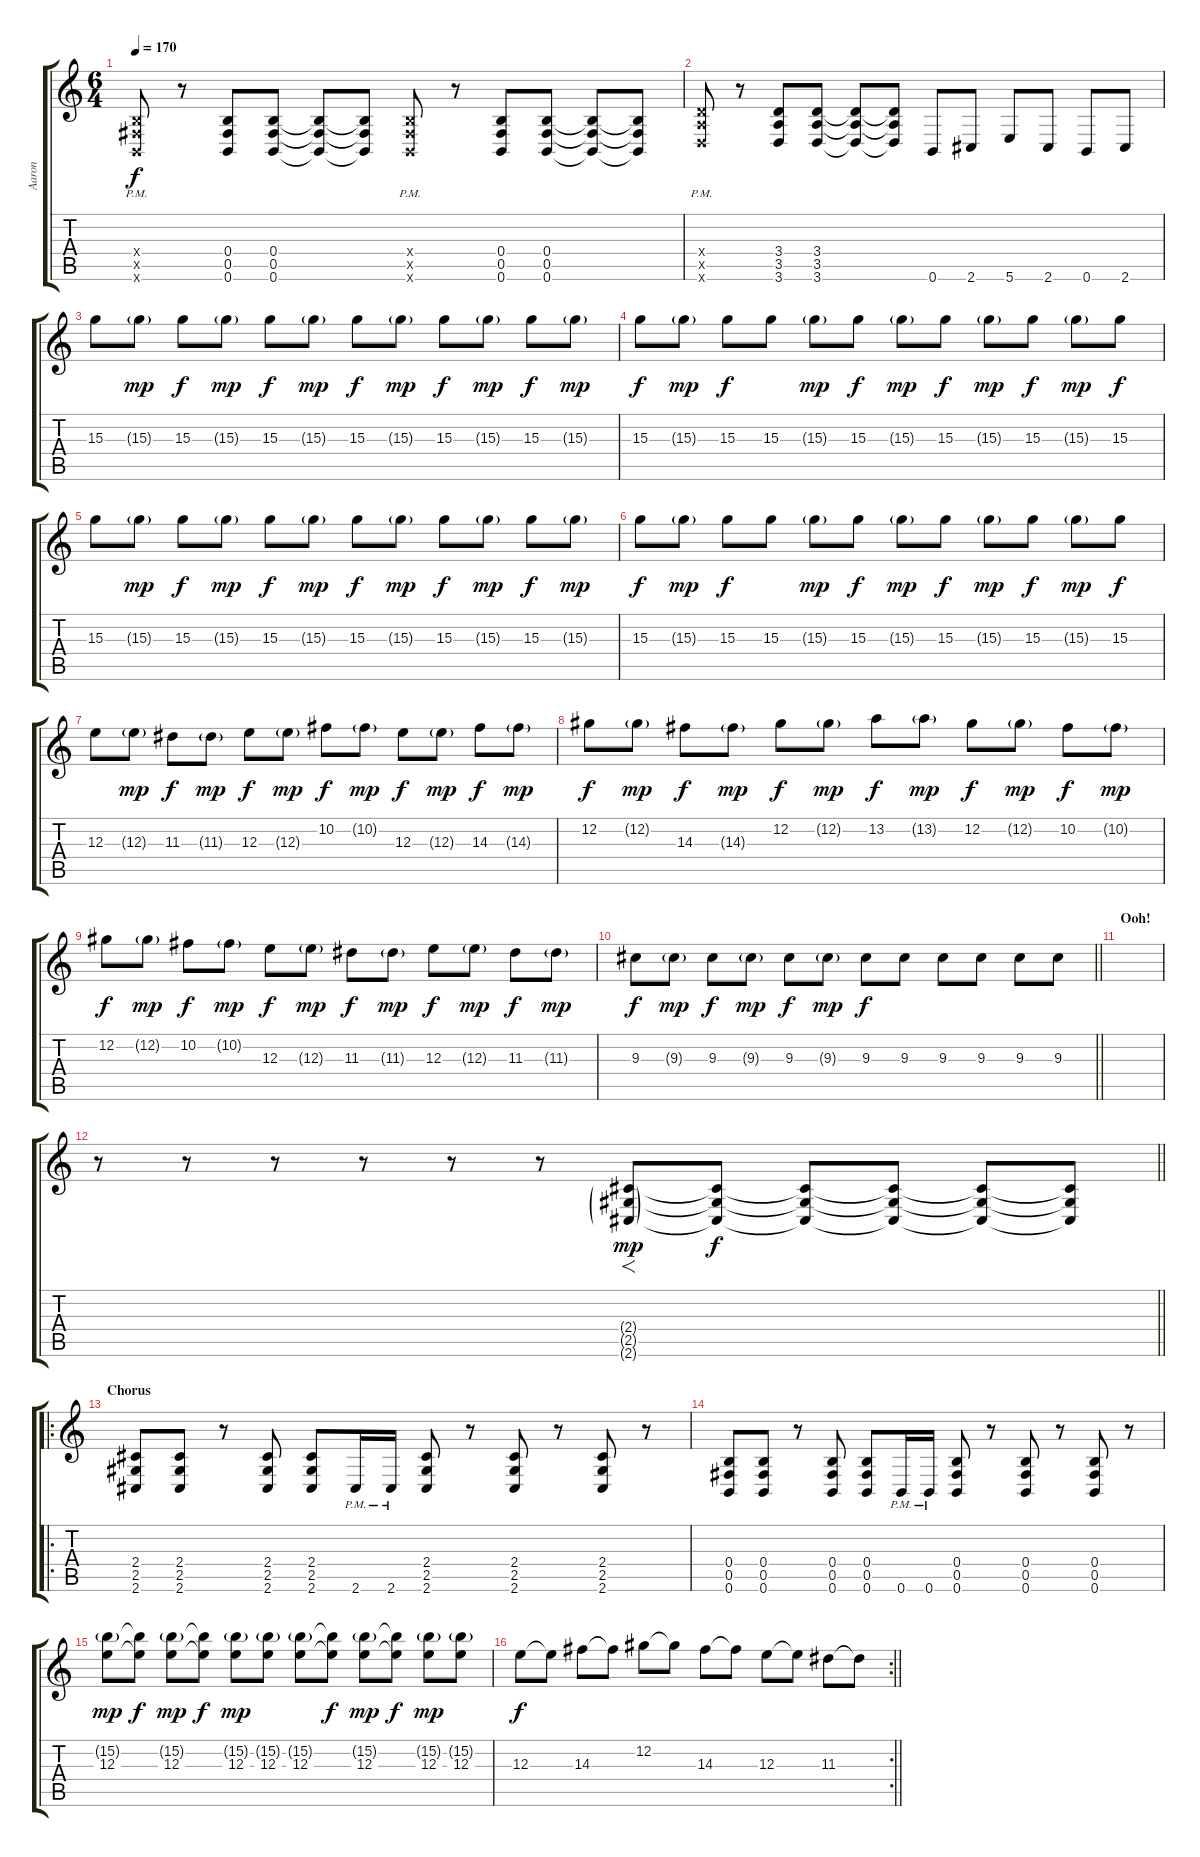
\track ("Aaron" "Aaron") {instrument distortionguitar}
\staff {score tabs}
\tuning (Db4 Ab3 E3 B2 Gb2 B1) {hide}
\ts (6 4)
\tempo 170
\clef g2
\ks c
(0.4{pm x} 0.5{pm x} 0.6{pm x}).8{dy f} r.8 (0.4 0.5 0.6).8 (0.4 0.5 0.6).8 (0.4{t} 0.5{t} 0.6{t}).8 (0.4{t} 0.5{t} 0.6{t}).8 (0.4{pm x} 0.5{pm x} 0.6{pm x}).8 r.8 (0.4 0.5 0.6).8 (0.4 0.5 0.6).8 (0.4{t} 0.5{t} 0.6{t}).8 (0.4{t} 0.5{t} 0.6{t}).8 |
(3.4{pm x} 3.5{pm x} 3.6{pm x}).8 r.8 (3.4 3.5 3.6).8 (3.4 3.5 3.6).8 (3.4{t} 3.5{t} 3.6{t}).8 (3.4{t} 3.5{t} 3.6{t}).8 0.6.8 2.6.8 5.6.8 2.6.8 0.6.8 2.6.8 |
15.3.8 15.3{g}.8{dy mp} 15.3.8{dy f} 15.3{g}.8{dy mp} 15.3.8{dy f} 15.3{g}.8{dy mp} 15.3.8{dy f} 15.3{g}.8{dy mp} 15.3.8{dy f} 15.3{g}.8{dy mp} 15.3.8{dy f} 15.3{g}.8{dy mp} |
15.3.8{dy f} 15.3{g}.8{dy mp} 15.3.8{dy f} 15.3.8 15.3{g}.8{dy mp} 15.3.8{dy f} 15.3{g}.8{dy mp} 15.3.8{dy f} 15.3{g}.8{dy mp} 15.3.8{dy f} 15.3{g}.8{dy mp} 15.3.8{dy f} |
15.3.8 15.3{g}.8{dy mp} 15.3.8{dy f} 15.3{g}.8{dy mp} 15.3.8{dy f} 15.3{g}.8{dy mp} 15.3.8{dy f} 15.3{g}.8{dy mp} 15.3.8{dy f} 15.3{g}.8{dy mp} 15.3.8{dy f} 15.3{g}.8{dy mp} |
15.3.8{dy f} 15.3{g}.8{dy mp} 15.3.8{dy f} 15.3.8 15.3{g}.8{dy mp} 15.3.8{dy f} 15.3{g}.8{dy mp} 15.3.8{dy f} 15.3{g}.8{dy mp} 15.3.8{dy f} 15.3{g}.8{dy mp} 15.3.8{dy f} |
12.3.8 12.3{g}.8{dy mp} 11.3.8{dy f} 11.3{g}.8{dy mp} 12.3.8{dy f} 12.3{g}.8{dy mp} 10.2.8{dy f} 10.2{g}.8{dy mp} 12.3.8{dy f} 12.3{g}.8{dy mp} 14.3.8{dy f} 14.3{g}.8{dy mp} |
12.2.8{dy f} 12.2{g}.8{dy mp} 14.3.8{dy f} 14.3{g}.8{dy mp} 12.2.8{dy f} 12.2{g}.8{dy mp} 13.2.8{dy f} 13.2{g}.8{dy mp} 12.2.8{dy f} 12.2{g}.8{dy mp} 10.2.8{dy f} 10.2{g}.8{dy mp} |
12.2.8{dy f} 12.2{g}.8{dy mp} 10.2.8{dy f} 10.2{g}.8{dy mp} 12.3.8{dy f} 12.3{g}.8{dy mp} 11.3.8{dy f} 11.3{g}.8{dy mp} 12.3.8{dy f} 12.3{g}.8{dy mp} 11.3.8{dy f} 11.3{g}.8{dy mp} |
\barLineRight lightlight
9.3.8{dy f} 9.3{g}.8{dy mp} 9.3.8{dy f} 9.3{g}.8{dy mp} 9.3.8{dy f} 9.3{g}.8{dy mp} 9.3.8{dy f} 9.3.8 9.3.8 9.3.8 9.3.8 9.3.8 |
\section ("" "Ooh!")
|
\barLineRight lightlight
r.8 r.8 r.8 r.8 r.8 r.8 (2.4{g} 2.5{g} 2.6{g}).8{f dy mp} (2.4{t} 2.5{t} 2.6{t}).8{dy f} (2.4{t} 2.5{t} 2.6{t}).8 (2.4{t} 2.5{t} 2.6{t}).8 (2.4{t} 2.5{t} 2.6{t}).8 (2.4{t} 2.5{t} 2.6{t}).8 |
\ro
\section ("" "Chorus")
(2.4 2.5 2.6).8{instrument distortionguitar} (2.4 2.5 2.6).8 r.8 (2.4 2.5 2.6).8 (2.4 2.5 2.6).8 2.6{pm}.16 2.6{pm}.16 (2.4 2.5 2.6).8 r.8 (2.4 2.5 2.6).8 r.8 (2.4 2.5 2.6).8 r.8 |
(0.4 0.5 0.6).8{instrument distortionguitar} (0.4 0.5 0.6).8 r.8 (0.4 0.5 0.6).8 (0.4 0.5 0.6).8 0.6{pm}.16 0.6{pm}.16 (0.4 0.5 0.6).8 r.8 (0.4 0.5 0.6).8 r.8 (0.4 0.5 0.6).8 r.8 |
(15.2{g} 12.3).8{dy mp} (15.2{t} 12.3{t}).8{dy f} (15.2{g} 12.3).8{dy mp} (15.2{t} 12.3{t}).8{dy f} (15.2{g} 12.3).8{dy mp} (15.2{g} 12.3).8 (15.2{g} 12.3).8 (15.2{t} 12.3{t}).8{dy f} (15.2{g} 12.3).8{dy mp} (15.2{t} 12.3{t}).8{dy f} (15.2{g} 12.3).8{dy mp} (15.2{g} 12.3).8 |
\rc 2
\barLineRight lightlight
12.3.8{dy f} 12.3{t}.8 14.3.8 14.3{t}.8 12.2.8 12.2{t}.8 14.3.8 14.3{t}.8 12.3.8 12.3{t}.8 11.3.8 11.3{t}.8
